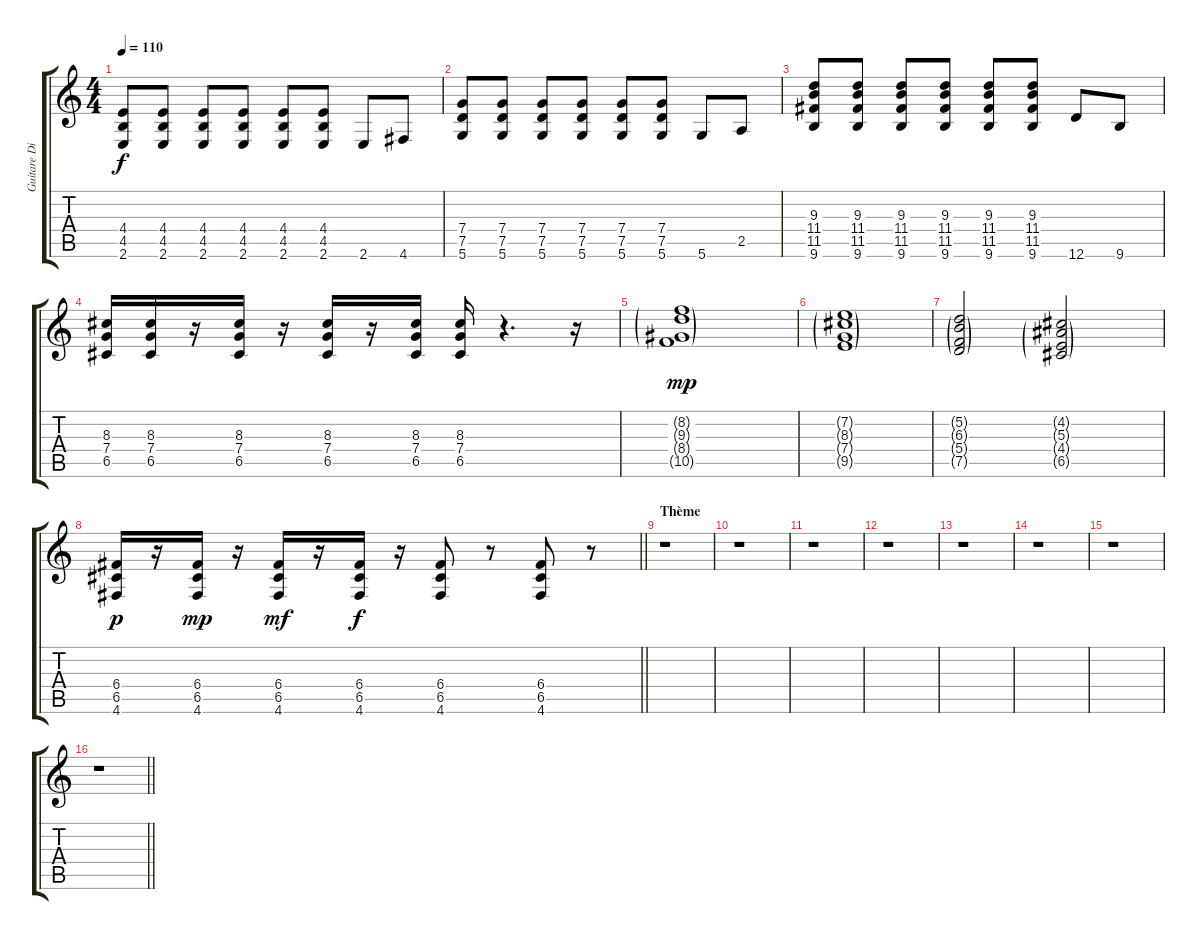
\track ("Guitare Disto" "Guitare Di") {instrument distortionguitar}
\staff {score tabs}
\tuning (D4 A3 F3 C3 G2 D2) {hide}
\ts (4 4)
\tempo 110
\clef g2
\ks c
(4.4 4.5 2.6).8{dy f} (4.4 4.5 2.6).8 (4.4 4.5 2.6).8 (4.4 4.5 2.6).8 (4.4 4.5 2.6).8 (4.4 4.5 2.6).8 2.6.8 4.6.8 |
(7.4 7.5 5.6).8 (7.4 7.5 5.6).8 (7.4 7.5 5.6).8 (7.4 7.5 5.6).8 (7.4 7.5 5.6).8 (7.4 7.5 5.6).8 5.6.8 2.5.8 |
(9.3 11.4 11.5 9.6).8 (9.3 11.4 11.5 9.6).8 (9.3 11.4 11.5 9.6).8 (9.3 11.4 11.5 9.6).8 (9.3 11.4 11.5 9.6).8 (9.3 11.4 11.5 9.6).8 12.6.8 9.6.8 |
(8.3 7.4 6.5).16 (8.3 7.4 6.5).16 r.16 (8.3 7.4 6.5).16 r.16 (8.3 7.4 6.5).16 r.16 (8.3 7.4 6.5).16 (8.3 7.4 6.5).16 r.4{d} r.16 |
(8.2{g} 9.3{g} 8.4{g} 10.5{g}).1{dy mp} |
(7.2{g} 8.3{g} 7.4{g} 9.5{g}).1 |
(5.2{g} 6.3{g} 5.4{g} 7.5{g}).2 (4.2{g} 5.3{g} 4.4{g} 6.5{g}).2 |
\barLineRight lightlight
(6.4 6.5 4.6).16{dy p} r.16 (6.4 6.5 4.6).16{dy mp} r.16 (6.4 6.5 4.6).16{dy mf} r.16 (6.4 6.5 4.6).16{dy f} r.16 (6.4 6.5 4.6).8 r.8 (6.4 6.5 4.6).8 r.8 |
\section ("" "Thème")
r.1 |
r.1 |
r.1 |
r.1 |
r.1 |
r.1 |
r.1 |
\barLineRight lightlight
r.1
